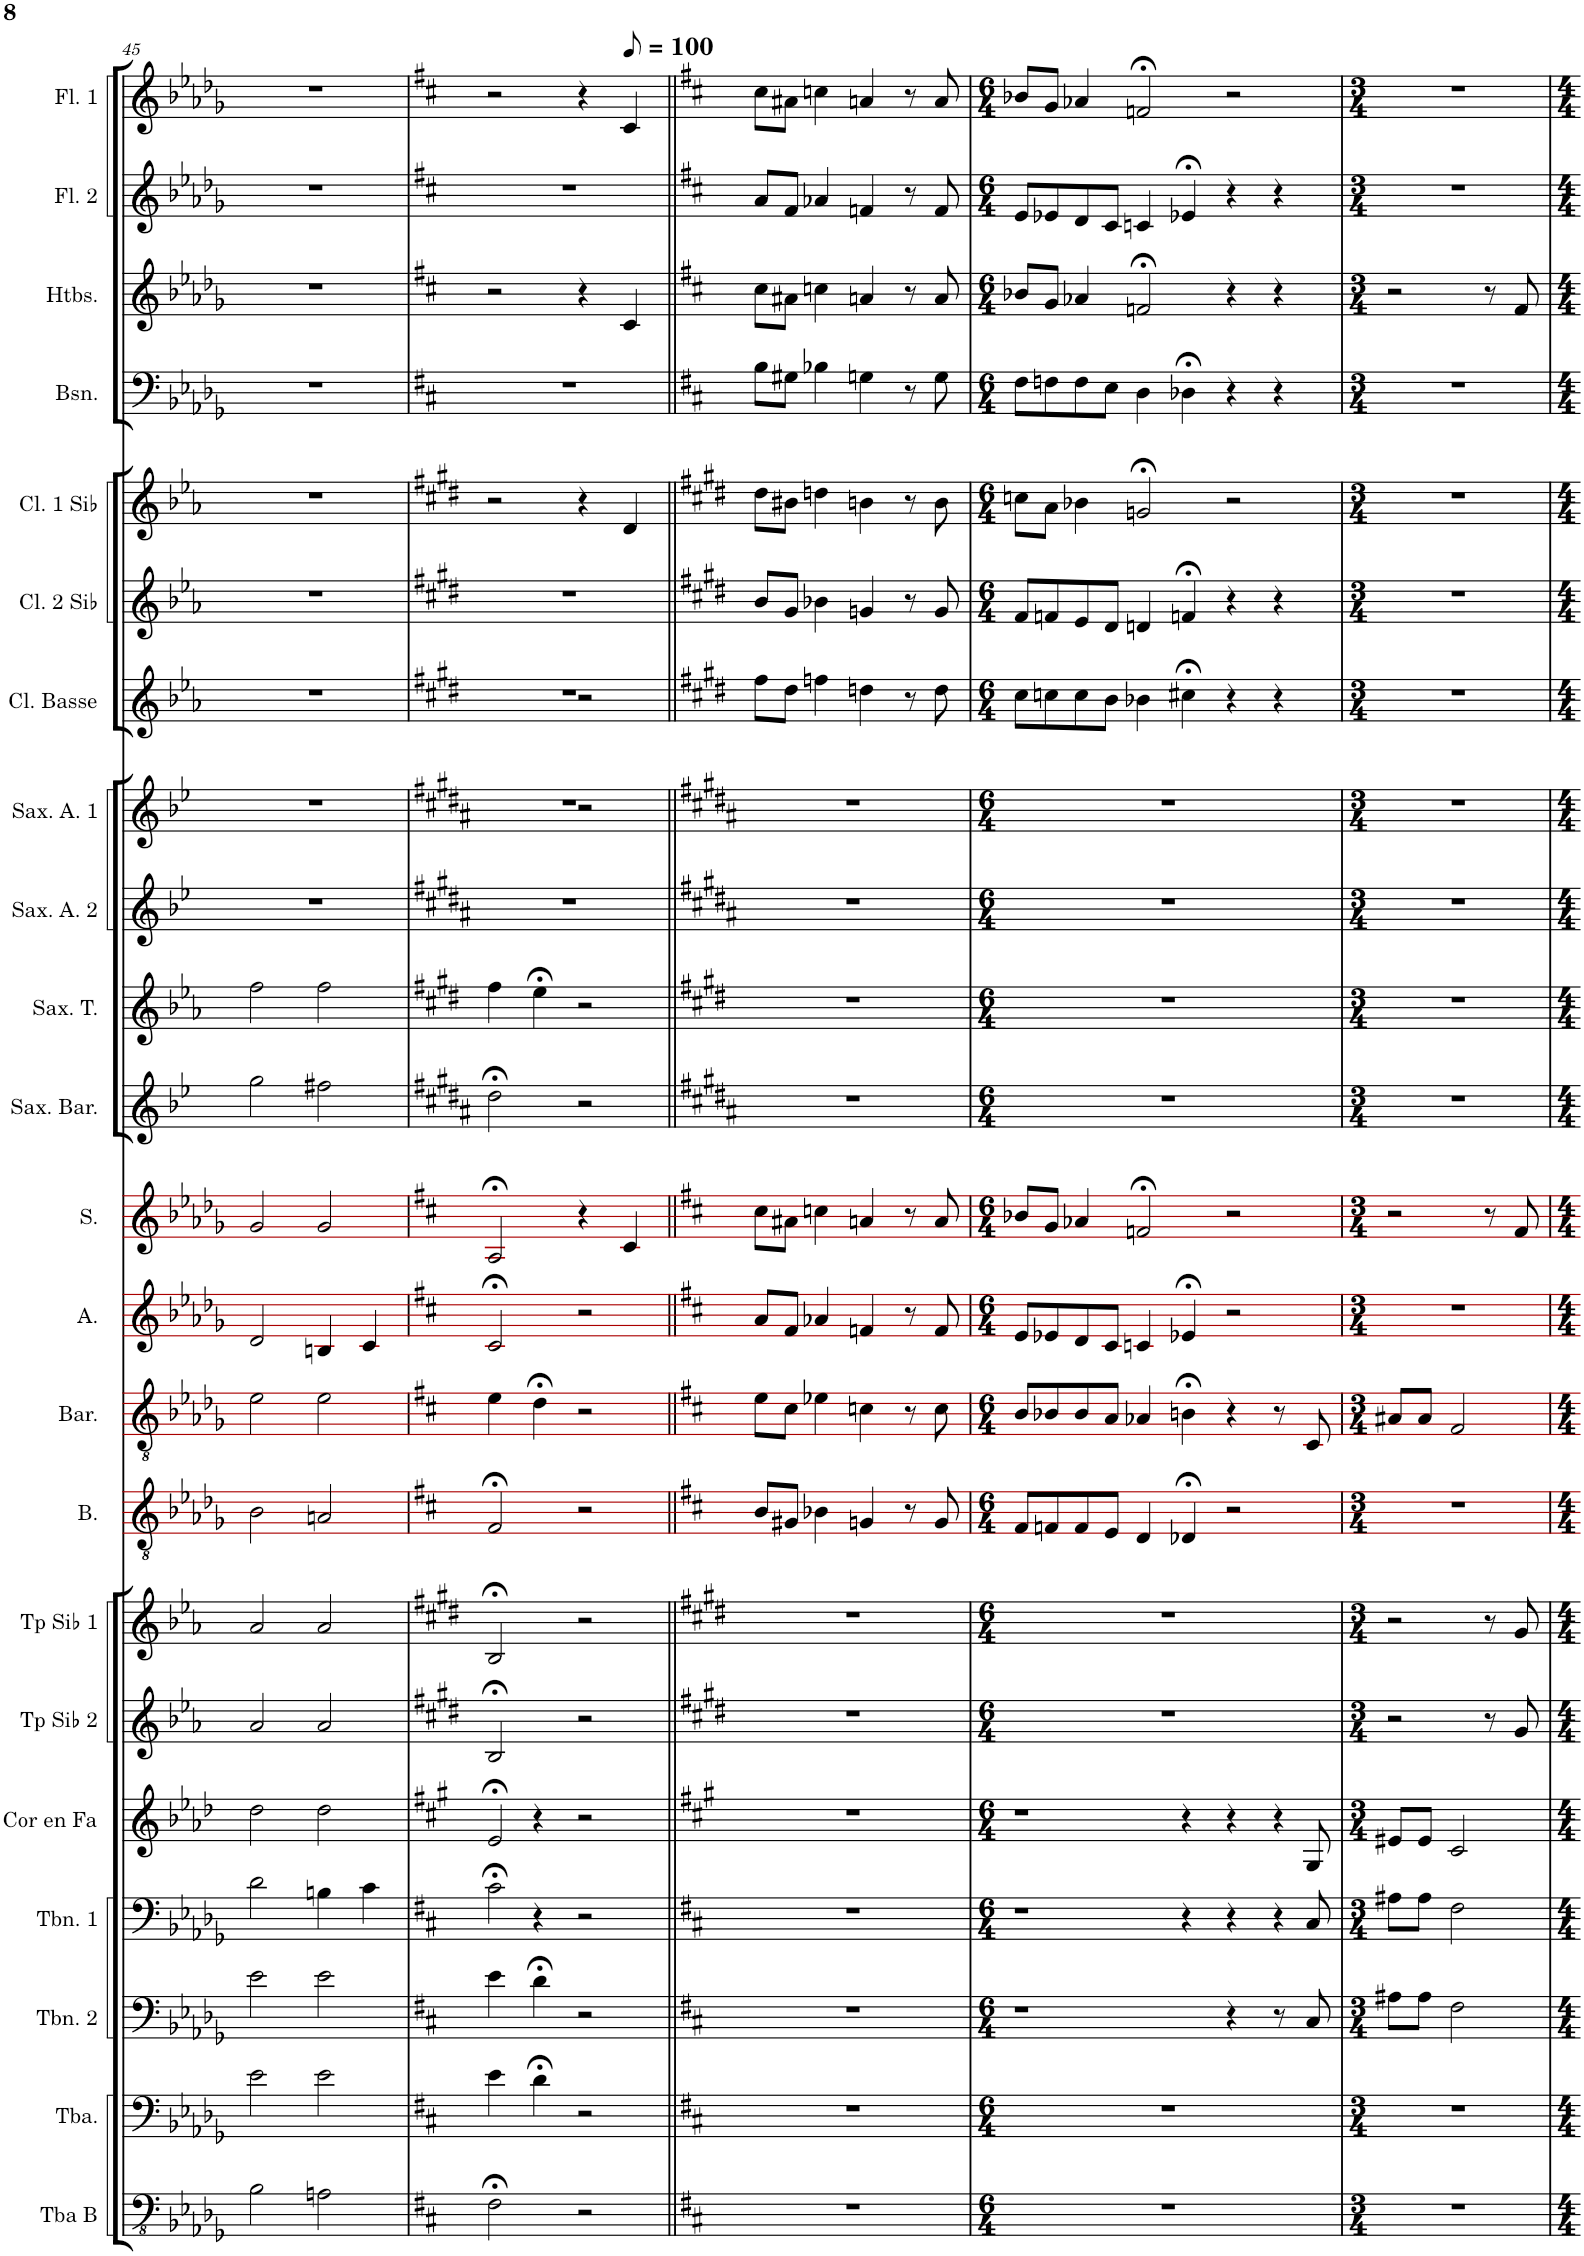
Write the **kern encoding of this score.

**kern	**kern	**kern	**kern	**kern	**kern	**kern	**kern	**kern	**kern	**kern	**kern	**kern	**kern	**kern	**kern	**kern	**kern	**kern	**kern	**kern	**kern
*part22	*part21	*part20	*part19	*part18	*part17	*part16	*part15	*part14	*part13	*part12	*part11	*part10	*part9	*part8	*part7	*part6	*part5	*part4	*part3	*part2	*part1
*staff22	*staff21	*staff20	*staff19	*staff18	*staff17	*staff16	*staff15	*staff14	*staff13	*staff12	*staff11	*staff10	*staff9	*staff8	*staff7	*staff6	*staff5	*staff4	*staff3	*staff2	*staff1
*I"Tuba basse	*I"Tuba	*I"Trombone 2	*I"Trombone 1	*I"Cor en Fa	*I"Trompette 2 en Sib	*I"Trompette 1 en Sib	*I"Basse	*I"Baryton	*I"Alto	*I"Soprano	*I"Saxophone Baryton	*I"Saxophone Ténor	*I"Saxophone Alto 2	*I"Saxophone Alto 1	*I"Clarinette Basse	*I"Clarinette 2 en Sib	*I"Clarinette 1 en Sib	*I"Basson	*I"Hautbois	*I"Flûte 2	*I"Flûte 1
*I'Tba B	*I'Tba.	*I'Tbn. 2	*I'Tbn. 1	*I'Cor en Fa	*I'Tp Sib 2	*I'Tp Sib 1	*I'B.	*I'Bar.	*I'A.	*I'S.	*I'Sax. Bar.	*I'Sax. T.	*I'Sax. A. 2	*I'Sax. A. 1	*I'Cl. Basse	*I'Cl. 2 Sib	*I'Cl. 1 Sib	*I'Bsn.	*I'Htbs.	*I'Fl. 2	*I'Fl. 1
!!LO:PB:g=z
*clefFv4	*clefF4	*clefF4	*clefF4	*clefG2	*clefG2	*clefG2	*clefGv2	*clefGv2	*clefG2	*clefG2	*clefG2	*clefG2	*clefG2	*clefG2	*clefG2	*clefG2	*clefG2	*clefF4	*clefG2	*clefG2	*clefG2
*	*	*	*	*Trd4c7	*Trd1c2	*Trd1c2	*	*	*	*	*Trd12c21	*Trd8c14	*Trd5c9	*Trd5c9	*Trd8c14	*Trd1c2	*Trd1c2	*	*	*	*
*k[b-e-a-d-g-]	*k[b-e-a-d-g-]	*k[b-e-a-d-g-]	*k[b-e-a-d-g-]	*k[b-e-a-d-]	*k[b-e-a-]	*k[b-e-a-]	*k[b-e-a-d-g-]	*k[b-e-a-d-g-]	*k[b-e-a-d-g-]	*k[b-e-a-d-g-]	*k[b-e-]	*k[b-e-a-]	*k[b-e-]	*k[b-e-]	*k[b-e-a-]	*k[b-e-a-]	*k[b-e-a-]	*k[b-e-a-d-g-]	*k[b-e-a-d-g-]	*k[b-e-a-d-g-]	*k[b-e-a-d-g-]
*M4/4	*M4/4	*M4/4	*M4/4	*M4/4	*M4/4	*M4/4	*M4/4	*M4/4	*M4/4	*M4/4	*M4/4	*M4/4	*M4/4	*M4/4	*M4/4	*M4/4	*M4/4	*M4/4	*M4/4	*M4/4	*M4/4
=45	=45	=45	=45	=45	=45	=45	=45	=45	=45	=45	=45	=45	=45	=45	=45	=45	=45	=45	=45	=45	=45
2BB-\	2e-\	2e-\	2d-\	2dd-\	2a-/	2a-/	2B-\	2e-\	2d-/	2g-/	2gg\	2ff\	1r	1r	1r	1r	1r	1r	1r	1r	1r
2AAn\	2e-\	2e-\	4Bn\	2dd-\	2a-/	2a-/	2An/	2e-\	4Bn/	2g-/	2ff#X\	2ff\	.	.	.	.	.	.	.	.	.
.	.	.	4c\	.	.	.	.	.	4c/	.	.	.	.	.	.	.	.	.	.	.	.
=46	=46	=46	=46	=46	=46	=46	=46	=46	=46	=46	=46	=46	=46	=46	=46	=46	=46	=46	=46	=46	=46
*k[f#c#]	*k[f#c#]	*k[f#c#]	*k[f#c#]	*k[f#c#g#]	*k[f#c#g#d#]	*k[f#c#g#d#]	*k[f#c#]	*k[f#c#]	*k[f#c#]	*k[f#c#]	*k[f#c#g#d#a#]	*k[f#c#g#d#]	*k[f#c#g#d#a#]	*k[f#c#g#d#a#]	*k[f#c#g#d#]	*k[f#c#g#d#]	*k[f#c#g#d#]	*k[f#c#]	*k[f#c#]	*k[f#c#]	*k[f#c#]
2FF#;<\	4e\	4e\	2c#;<\	2e;</	2B;</	2B;</	2F#;</	4e\	2c#;</	2A;</	2dd#;<\	4ff#\	1r	1r	1r	1r	2r	1r	2r	1r	2r
.	4d;<\	4d;<\	.	.	.	.	.	4d;<\	.	.	.	4ee;<\	.	.	.	.	.	.	.	.	.
2r	2r	2r	4r	4r	2r	2r	2r	2r	2r	4r	2r	2r	.	.	.	.	4r	.	4r	.	4r
*	*	*	*	*	*	*	*	*	*	*	*	*	*	*	*	*	*	*	*	*	*MM50
.	.	.	2r	2r	.	.	.	.	.	4c#/	.	.	.	.	.	.	4d#/	.	4c#/	.	4c#/
2ryy	2ryy	2ryy	.	.	2ryy	2ryy	2ryy	2ryy	2ryy	2ryy	2ryy	2ryy	2ryy	2r	2r	2ryy	2ryy	2ryy	2ryy	2ryy	2ryy
.	.	.	4ryy	4ryy	.	.	.	.	.	.	.	.	.	.	.	.	.	.	.	.	.
=47||	=47||	=47||	=47||	=47||	=47||	=47||	=47||	=47||	=47||	=47||	=47||	=47||	=47||	=47||	=47||	=47||	=47||	=47||	=47||	=47||	=47||
*k[f#c#]	*k[f#c#]	*k[f#c#]	*k[f#c#]	*k[f#c#g#]	*k[f#c#g#d#]	*k[f#c#g#d#]	*k[f#c#]	*k[f#c#]	*k[f#c#]	*k[f#c#]	*k[f#c#g#d#a#]	*k[f#c#g#d#]	*k[f#c#g#d#a#]	*k[f#c#g#d#a#]	*k[f#c#g#d#]	*k[f#c#g#d#]	*k[f#c#g#d#]	*k[f#c#]	*k[f#c#]	*k[f#c#]	*k[f#c#]
1r	1r	1r	1r	1r	1r	1r	8B/L	8e\L	8a/L	8cc#\L	1r	1r	1r	1r	8ff#\L	8b/L	8dd#\L	8B\L	8cc#\L	8a/L	8cc#\L
.	.	.	.	.	.	.	8G#X/J	8c#\J	8f#/J	8a#X\J	.	.	.	.	8dd#\J	8g#/J	8b#X\J	8G#X\J	8a#X\J	8f#/J	8a#X\J
.	.	.	.	.	.	.	4B-X\	4e-X\	4a-X/	4ccn\	.	.	.	.	4ffn\	4b-X\	4ddn\	4B-X\	4ccn\	4a-X/	4ccn\
.	.	.	.	.	.	.	4Gn/	4cn\	4fn/	4an/	.	.	.	.	4ddn\	4gn/	4bn\	4Gn\	4an/	4fn/	4an/
.	.	.	.	.	.	.	8r	8r	8r	8r	.	.	.	.	8r	8r	8r	8r	8r	8r	8r
.	.	.	.	.	.	.	8G/	8c\	8f/	8a/	.	.	.	.	8dd\	8g/	8b\	8G\	8a/	8f/	8a/
=48	=48	=48	=48	=48	=48	=48	=48	=48	=48	=48	=48	=48	=48	=48	=48	=48	=48	=48	=48	=48	=48
*M6/4	*M6/4	*M6/4	*M6/4	*M6/4	*M6/4	*M6/4	*M6/4	*M6/4	*M6/4	*M6/4	*M6/4	*M6/4	*M6/4	*M6/4	*M6/4	*M6/4	*M6/4	*M6/4	*M6/4	*M6/4	*M6/4
1.r	1.r	1r	1r	1r	1.r	1.r	8F#/L	8B/L	8e/L	8b-X/L	1.r	1.r	1.r	1.r	8cc#\L	8f#/L	8ccn\L	8F#\L	8b-X/L	8e/L	8b-X/L
.	.	.	.	.	.	.	8Fn/	8B-X/	8e-X/	8g/J	.	.	.	.	8ccn\	8fn/	8a\J	8Fn\	8g/J	8e-X/	8g/J
.	.	.	.	.	.	.	8F/	8B-/	8d/	4a-X/	.	.	.	.	8cc\	8e/	4b-X\	8F\	4a-X/	8d/	4a-X/
.	.	.	.	.	.	.	8E/J	8A/J	8c#/J	.	.	.	.	.	8b\J	8d#/J	.	8E\J	.	8c#/J	.
.	.	.	.	.	.	.	4D/	4A-X/	4cn/	2fn;</	.	.	.	.	4b-X\	4dn/	2gn;</	4D\	2fn;</	4cn/	2fn;</
.	.	.	.	.	.	.	4D-X;</	4Bn;<\	4e-X;</	.	.	.	.	.	4cc#X;<\	4fn;</	.	4D-X;<\	.	4e-X;</	.
.	.	4r	4r	4r	.	.	2r	4r	2r	2r	.	.	.	.	4r	4r	2r	4r	4r	4r	2r
.	.	8r	4r	4r	.	.	.	8r	.	.	.	.	.	.	4r	4r	.	4r	4r	4r	.
.	.	8C#/	.	.	.	.	.	8C#/	.	.	.	.	.	.	.	.	.	.	.	.	.
4.ryy	4.ryy	4.ryy	4r	4r	4.ryy	4.ryy	4.ryy	4.ryy	4.ryy	4.ryy	4.ryy	4.ryy	4.ryy	4.ryy	4.ryy	4.ryy	4.ryy	4.ryy	4.ryy	4.ryy	4.ryy
.	.	.	8C#/	8G#/	.	.	.	.	.	.	.	.	.	.	.	.	.	.	.	.	.
=49	=49	=49	=49	=49	=49	=49	=49	=49	=49	=49	=49	=49	=49	=49	=49	=49	=49	=49	=49	=49	=49
*M3/4	*M3/4	*M3/4	*M3/4	*M3/4	*M3/4	*M3/4	*M3/4	*M3/4	*M3/4	*M3/4	*M3/4	*M3/4	*M3/4	*M3/4	*M3/4	*M3/4	*M3/4	*M3/4	*M3/4	*M3/4	*M3/4
2.r	2.r	8A#X\L	8A#X\L	8e#X/L	2r	2r	2.r	8A#X/L	2.r	2r	2.r	2.r	2.r	2.r	2.r	2.r	2.r	2.r	2r	2.r	2.r
.	.	8A#\J	8A#\J	8e#/J	.	.	.	8A#/J	.	.	.	.	.	.	.	.	.	.	.	.	.
.	.	2F#\	2F#\	2c#/	.	.	.	2F#/	.	.	.	.	.	.	.	.	.	.	.	.	.
.	.	.	.	.	8r	8r	.	.	.	8r	.	.	.	.	.	.	.	.	8r	.	.
.	.	.	.	.	8g#/	8g#/	.	.	.	8f#/	.	.	.	.	.	.	.	.	8f#/	.	.
=	=	=	=	=	=	=	=	=	=	=	=	=	=	=	=	=	=	=	=	=	=
*-	*-	*-	*-	*-	*-	*-	*-	*-	*-	*-	*-	*-	*-	*-	*-	*-	*-	*-	*-	*-	*-
